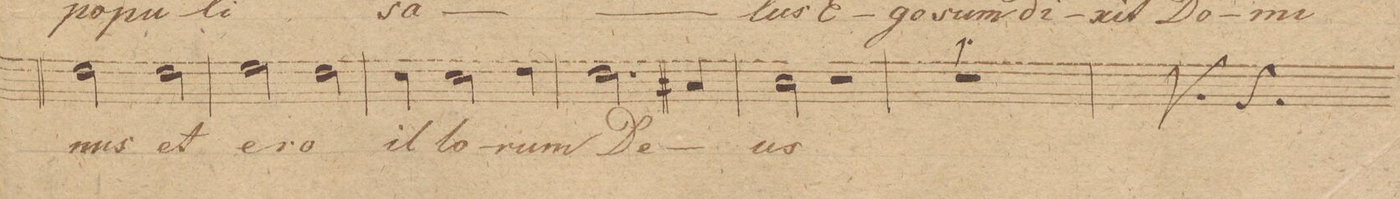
**kern	**text
*I"Tenore 2do	*
*clefC4	*
*k[]	*
*met(c|)	*
*M2/2	*
2c\	-nus
2c\	et
=60	=60
2d\	ero
2c\	.
=61	=61
4B\	il-
2B\	-lo-
4c\	-rum
=62	=62
2.c\	De-
4G#X/	.
=63	=63
2A\	-us
2r	.
=64	=64
1r	.
=65	=65
4r	.
2c\	in
4c\	per-
=66	=66
2c\	-tu-
2B\	.
=67	=67
2c\	-um
2c\	et
=68	=68
2d\	er-
2c\	-o
=69	=69
4B\	il-
2B\	-lo-
4c\	-rum
=70	=70
2.c\	De-
4G#X\	.
=71	=71
2A\	-us
2r	.
=72	=72
1r	.
=73	=73
4r	.
2c\	in
4c\	per-
=74	=74
*-	*-
